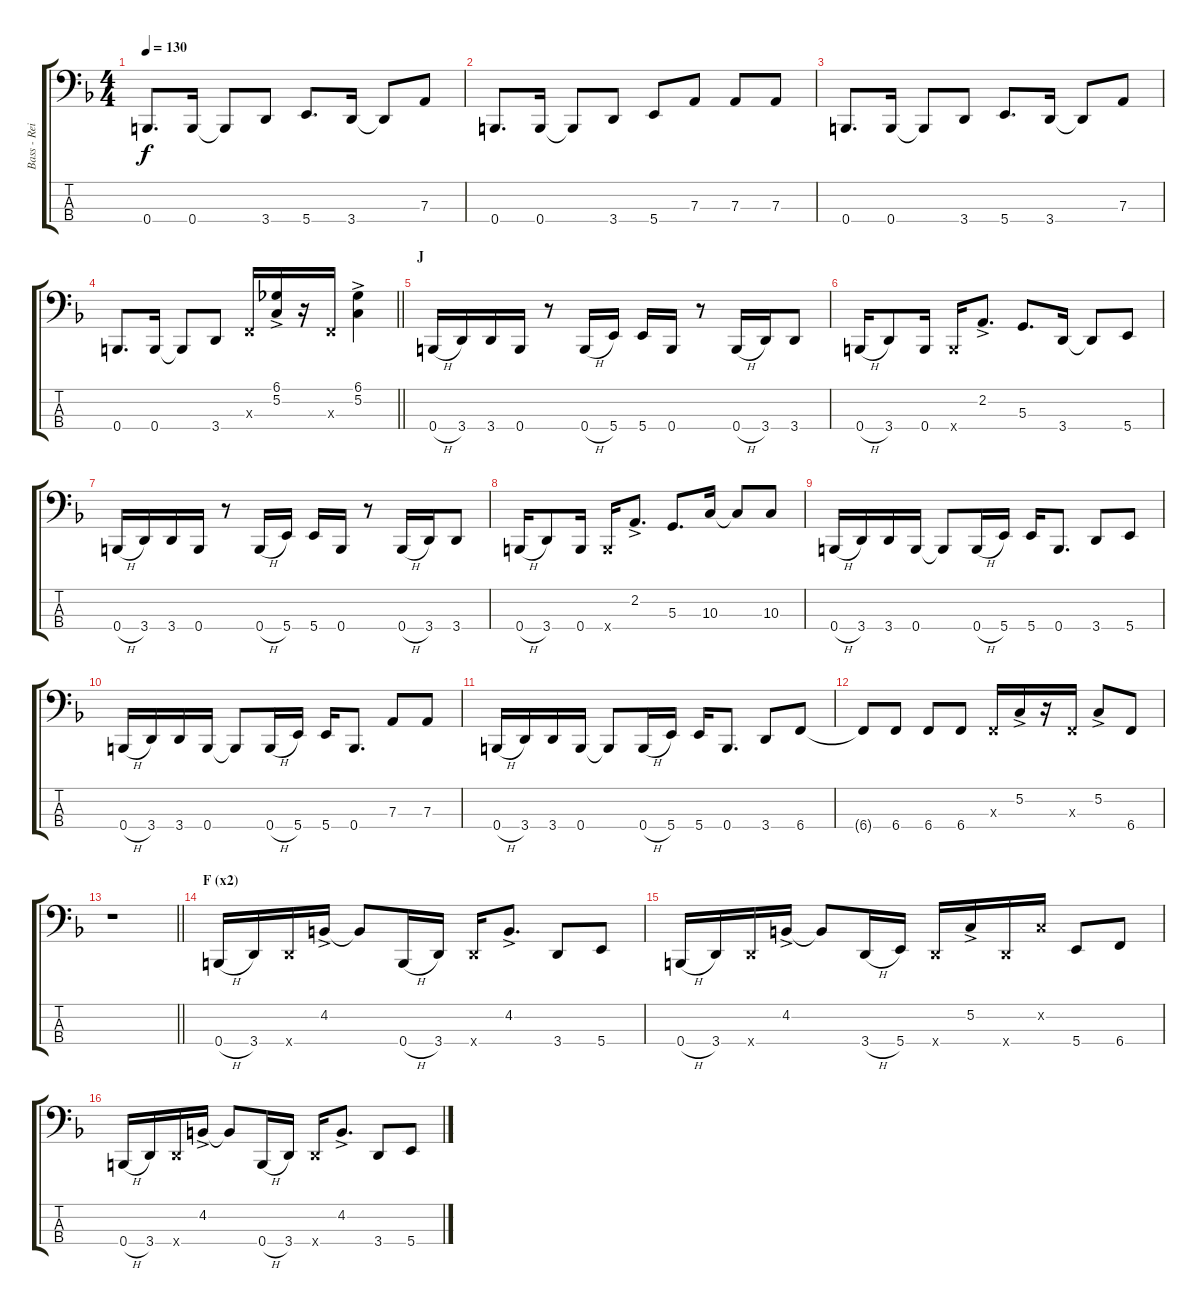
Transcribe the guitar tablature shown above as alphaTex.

\track ("Bass - Reita" "Bass - Rei") {instrument slapbass2}
\staff {score tabs}
\tuning (C2 G1 D1 B0) {hide}
\ts (4 4)
\tempo 130
\clef f4
\ks f
0.4.8{d dy f} 0.4.16 0.4{t}.8 3.4.8 5.4.8{d} 3.4.16 3.4{t}.8 7.3.8 |
0.4.8{d} 0.4.16 0.4{t}.8 3.4.8 5.4.8 7.3.8 7.3.8 7.3.8 |
0.4.8{d} 0.4.16 0.4{t}.8 3.4.8 5.4.8{d} 3.4.16 3.4{t}.8 7.3.8 |
\barLineRight lightlight
0.4.8{d} 0.4.16 0.4{t}.8 3.4.8 3.3{x}.16 (6.1{ac} 5.2{ac}).16 r.16 3.3{x}.16 (6.1{ac} 5.2{ac}).4 |
\section ("" "J")
0.4{h}.16 3.4.16 3.4.16 0.4.16 r.8 0.4{h}.16 5.4.16 5.4.16 0.4.16 r.8 0.4{h}.16 3.4.16 3.4.8 |
0.4{h}.16 3.4.8 0.4.16 0.4{x}.16 2.2{ac}.8{d} 5.3.8{d} 3.4.16 3.4{t}.8 5.4.8 |
0.4{h}.16 3.4.16 3.4.16 0.4.16 r.8 0.4{h}.16 5.4.16 5.4.16 0.4.16 r.8 0.4{h}.16 3.4.16 3.4.8 |
0.4{h}.16 3.4.8 0.4.16 0.4{x}.16 2.2{ac}.8{d} 5.3.8{d} 10.3.16 10.3{t}.8 10.3.8 |
0.4{h}.16 3.4.16 3.4.16 0.4.16 0.4{t}.8 0.4{h}.16 5.4.16 5.4.16 0.4.8{d} 3.4.8 5.4.8 |
0.4{h}.16 3.4.16 3.4.16 0.4.16 0.4{t}.8 0.4{h}.16 5.4.16 5.4.16 0.4.8{d} 7.3.8 7.3.8 |
0.4{h}.16 3.4.16 3.4.16 0.4.16 0.4{t}.8 0.4{h}.16 5.4.16 5.4.16 0.4.8{d} 3.4.8 6.4.8 |
6.4{t}.8 6.4.8 6.4.8 6.4.8 3.3{x}.16 5.2{ac}.16 r.16 3.3{x}.16 5.2{ac}.8 6.4.8 |
\barLineRight lightlight
r.1 |
\section ("" "F (x2)")
0.4{h}.16 3.4.16 3.4{x}.16 4.2{ac}.16 4.2{t}.8 0.4{h}.16 3.4.16 3.4{x}.16 4.2{ac}.8{d} 3.4.8 5.4.8 |
0.4{h}.16 3.4.16 3.4{x}.16 4.2{ac}.16 4.2{t}.8 3.4{h}.16 5.4.16 3.4{x}.16 5.2{ac}.16 3.4{x}.16 5.2{x}.16 5.4.8 6.4.8 |
0.4{h}.16 3.4.16 3.4{x}.16 4.2{ac}.16 4.2{t}.8 0.4{h}.16 3.4.16 3.4{x}.16 4.2{ac}.8{d} 3.4.8 5.4.8
